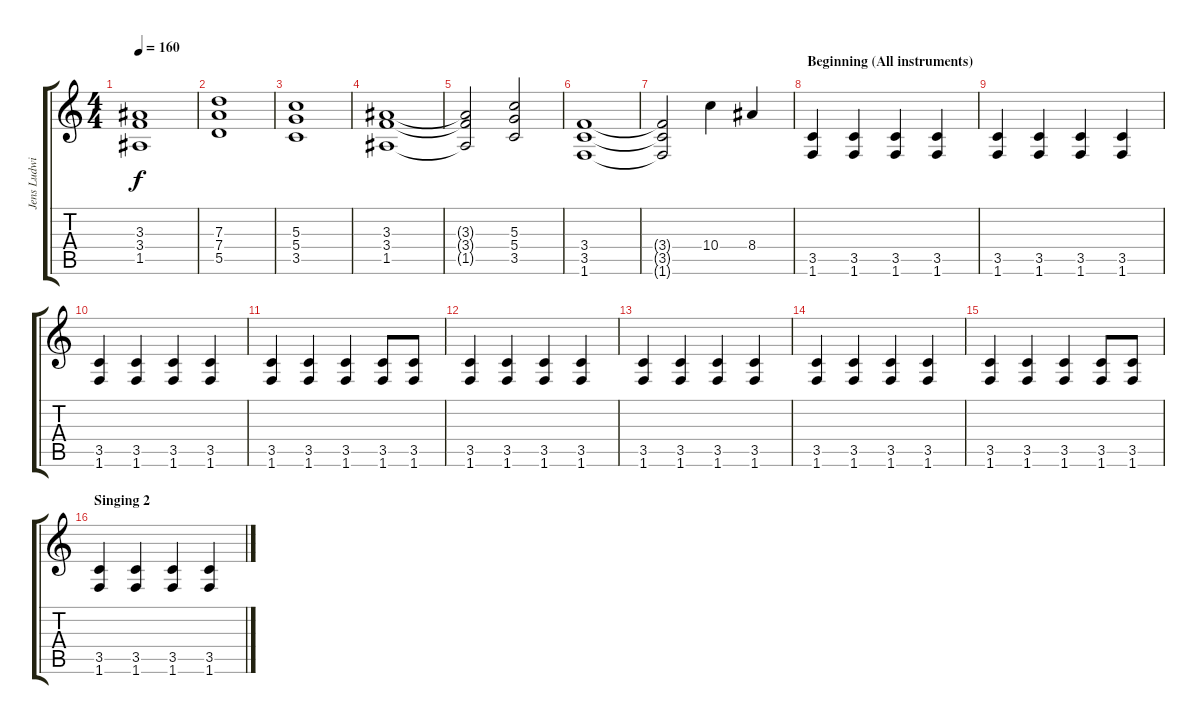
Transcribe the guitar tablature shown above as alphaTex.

\track ("Jens Ludwig" "Jens Ludwi") {instrument distortionguitar}
\staff {score tabs}
\tuning (E4 B3 G3 D3 A2 E2) {hide}
\ts (4 4)
\tempo 160
\clef g2
\ks c
(3.3 3.4 1.5).1{dy f} |
(7.3 7.4 5.5).1 |
(5.3 5.4 3.5).1 |
(3.3 3.4 1.5).1 |
(3.3{t} 3.4{t} 1.5{t}).2 (5.3 5.4 3.5).2 |
(3.4 3.5 1.6).1 |
(3.4{t} 3.5{t} 1.6{t}).2 10.4.4 8.4.4 |
\section ("" "Beginning (All instruments)")
(3.5 1.6).4 (3.5 1.6).4 (3.5 1.6).4 (3.5 1.6).4 |
(3.5 1.6).4 (3.5 1.6).4 (3.5 1.6).4 (3.5 1.6).4 |
(3.5 1.6).4 (3.5 1.6).4 (3.5 1.6).4 (3.5 1.6).4 |
(3.5 1.6).4 (3.5 1.6).4 (3.5 1.6).4 (3.5 1.6).8 (3.5 1.6).8 |
(3.5 1.6).4 (3.5 1.6).4 (3.5 1.6).4 (3.5 1.6).4 |
(3.5 1.6).4 (3.5 1.6).4 (3.5 1.6).4 (3.5 1.6).4 |
(3.5 1.6).4 (3.5 1.6).4 (3.5 1.6).4 (3.5 1.6).4 |
(3.5 1.6).4 (3.5 1.6).4 (3.5 1.6).4 (3.5 1.6).8 (3.5 1.6).8 |
\section ("" "Singing 2")
(3.5 1.6).4 (3.5 1.6).4 (3.5 1.6).4 (3.5 1.6).4
